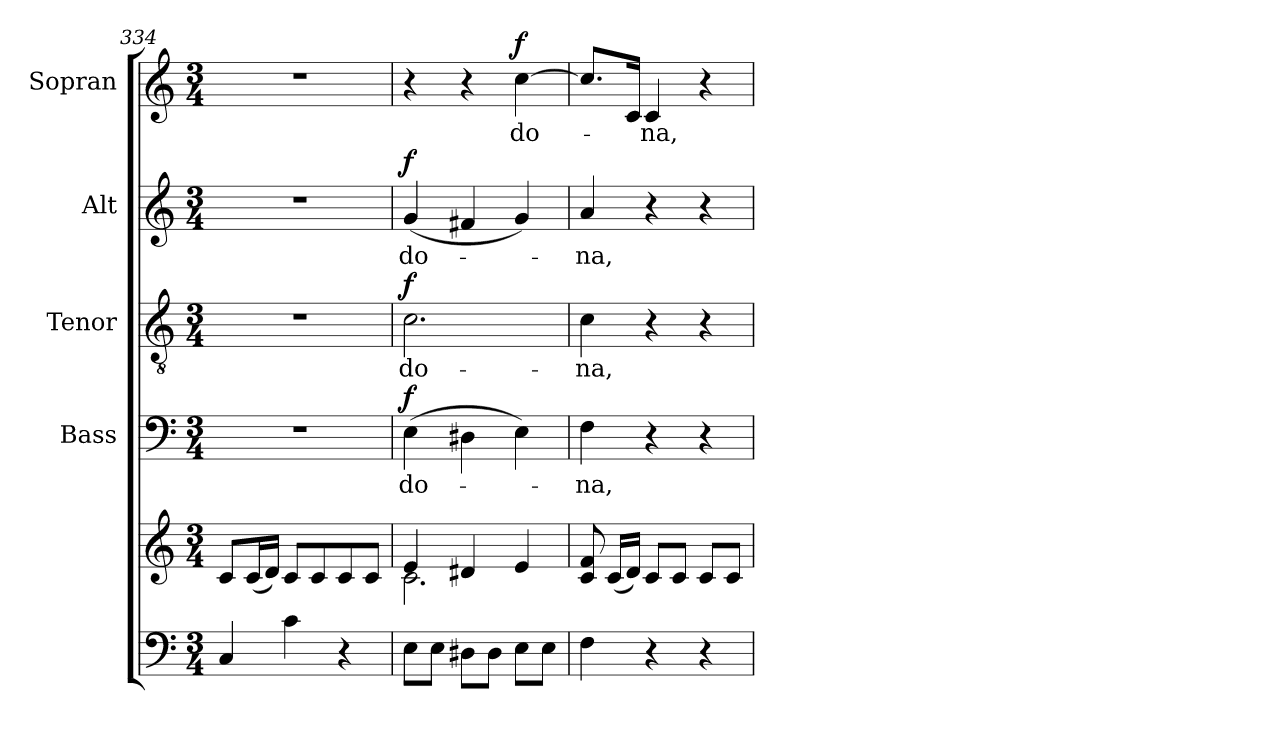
**kern	**kern	**kern	**text	**dynam	**kern	**text	**dynam	**kern	**text	**dynam	**kern	**text	**dynam
*part5	*part5	*part4	*part4	*part4	*part3	*part3	*part3	*part2	*part2	*part2	*part1	*part1	*part1
*staff6	*staff5	*staff4	*staff4	*staff4	*staff3	*staff3	*staff3	*staff2	*staff2	*staff2	*staff1	*staff1	*staff1
*	*	*I"Bass	*	*	*I"Tenor	*	*	*I"Alt	*	*	*I"Sopran	*	*
*	*	*I'B.	*	*	*I'T.	*	*	*I'A.	*	*	*I'S.	*	*
*clefF4	*clefG2	*clefF4	*	*	*clefGv2	*	*	*clefG2	*	*	*clefG2	*	*
*k[]	*k[]	*k[]	*	*	*k[]	*	*	*k[]	*	*	*k[]	*	*
*C:	*C:	*C:	*	*	*C:	*	*	*C:	*	*	*C:	*	*
*M3/4	*M3/4	*M3/4	*	*	*M3/4	*	*	*M3/4	*	*	*M3/4	*	*
=334	=334	=334	=334	=334	=334	=334	=334	=334	=334	=334	=334	=334	=334
4C/	8c/L	2.r	.	.	2.r	.	.	2.r	.	.	2.r	.	.
.	(<16c/L	.	.	.	.	.	.	.	.	.	.	.	.
.	16d/JJ)	.	.	.	.	.	.	.	.	.	.	.	.
4c\	8c/L	.	.	.	.	.	.	.	.	.	.	.	.
.	8c/	.	.	.	.	.	.	.	.	.	.	.	.
4r	8c/	.	.	.	.	.	.	.	.	.	.	.	.
.	8c/J	.	.	.	.	.	.	.	.	.	.	.	.
=335	=335	=335	=335	=335	=335	=335	=335	=335	=335	=335	=335	=335	=335
*	*^	*	*	*	*	*	*	*	*	*	*	*	*
!	!	!	!	!LO:LY:b	!LO:DY:a	!	!LO:LY:b	!LO:DY:a	!	!LO:LY:b	!LO:DY:a	!	!	!
8E\L	4e/	2.c\	(>4E\	do-	f	2.c\	do-	f	(<4g/	do-	f	4r	.	.
8E\J	.	.	.	.	.	.	.	.	.	.	.	.	.	.
8D#X\L	4d#X/	.	4D#X\	.	.	.	.	.	4f#X/	.	.	4r	.	.
8D#\J	.	.	.	.	.	.	.	.	.	.	.	.	.	.
!	!	!	!	!	!	!	!	!	!	!	!	!	!LO:LY:b	!LO:DY:a
8E\L	4e/	.	4E\)	.	.	.	.	.	4g/)	.	.	[4cc\	do-	f
8E\J	.	.	.	.	.	.	.	.	.	.	.	.	.	.
*	*v	*v	*	*	*	*	*	*	*	*	*	*	*	*
=336	=336	=336	=336	=336	=336	=336	=336	=336	=336	=336	=336	=336	=336
!	!	!	!LO:LY:b	!	!	!LO:LY:b	!	!	!LO:LY:b	!	!	!	!
4F\	8c/ 8f/	4F\	-na,	.	4c\	-na,	.	4a/	-na,	.	8.cc/L]	.	.
.	(<16c/LL	.	.	.	.	.	.	.	.	.	.	.	.
.	16d/JJ)	.	.	.	.	.	.	.	.	.	16c/Jk	.	.
!	!	!	!	!	!	!	!	!	!	!	!	!LO:LY:b	!
4r	8c/L	4r	.	.	4r	.	.	4r	.	.	4c/	-na,	.
.	8c/J	.	.	.	.	.	.	.	.	.	.	.	.
4r	8c/L	4r	.	.	4r	.	.	4r	.	.	4r	.	.
.	8c/J	.	.	.	.	.	.	.	.	.	.	.	.
=	=	=	=	=	=	=	=	=	=	=	=	=	=
*-	*-	*-	*-	*-	*-	*-	*-	*-	*-	*-	*-	*-	*-
